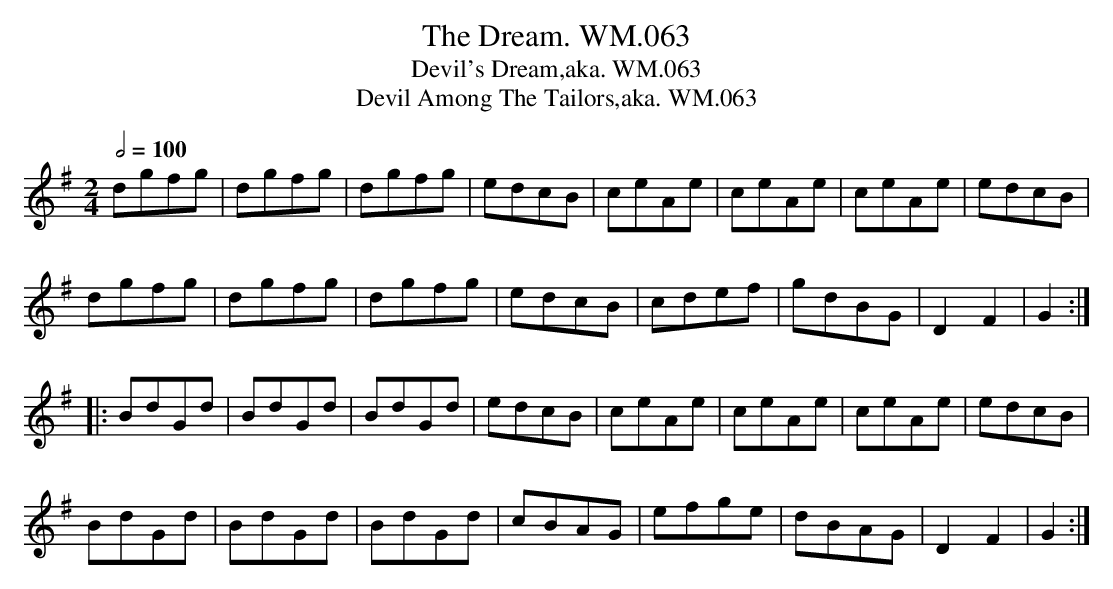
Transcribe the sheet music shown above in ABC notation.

X:1
T:Dream. WM.063, The
T:Devil's Dream,aka. WM.063
T:Devil Among The Tailors,aka. WM.063
M:2/4
L:1/8
Q:1/2=100
K:G
dgfg|dgfg|dgfg|edcB|ceAe|ceAe|ceAe|edcB|
dgfg|dgfg|dgfg|edcB|cdef|gdBG|D2F2|G2:|
|:BdGd|BdGd|BdGd|edcB|ceAe|ceAe|ceAe|edcB|
BdGd|BdGd|BdGd|cBAG|efge|dBAG|D2F2|G2:|
